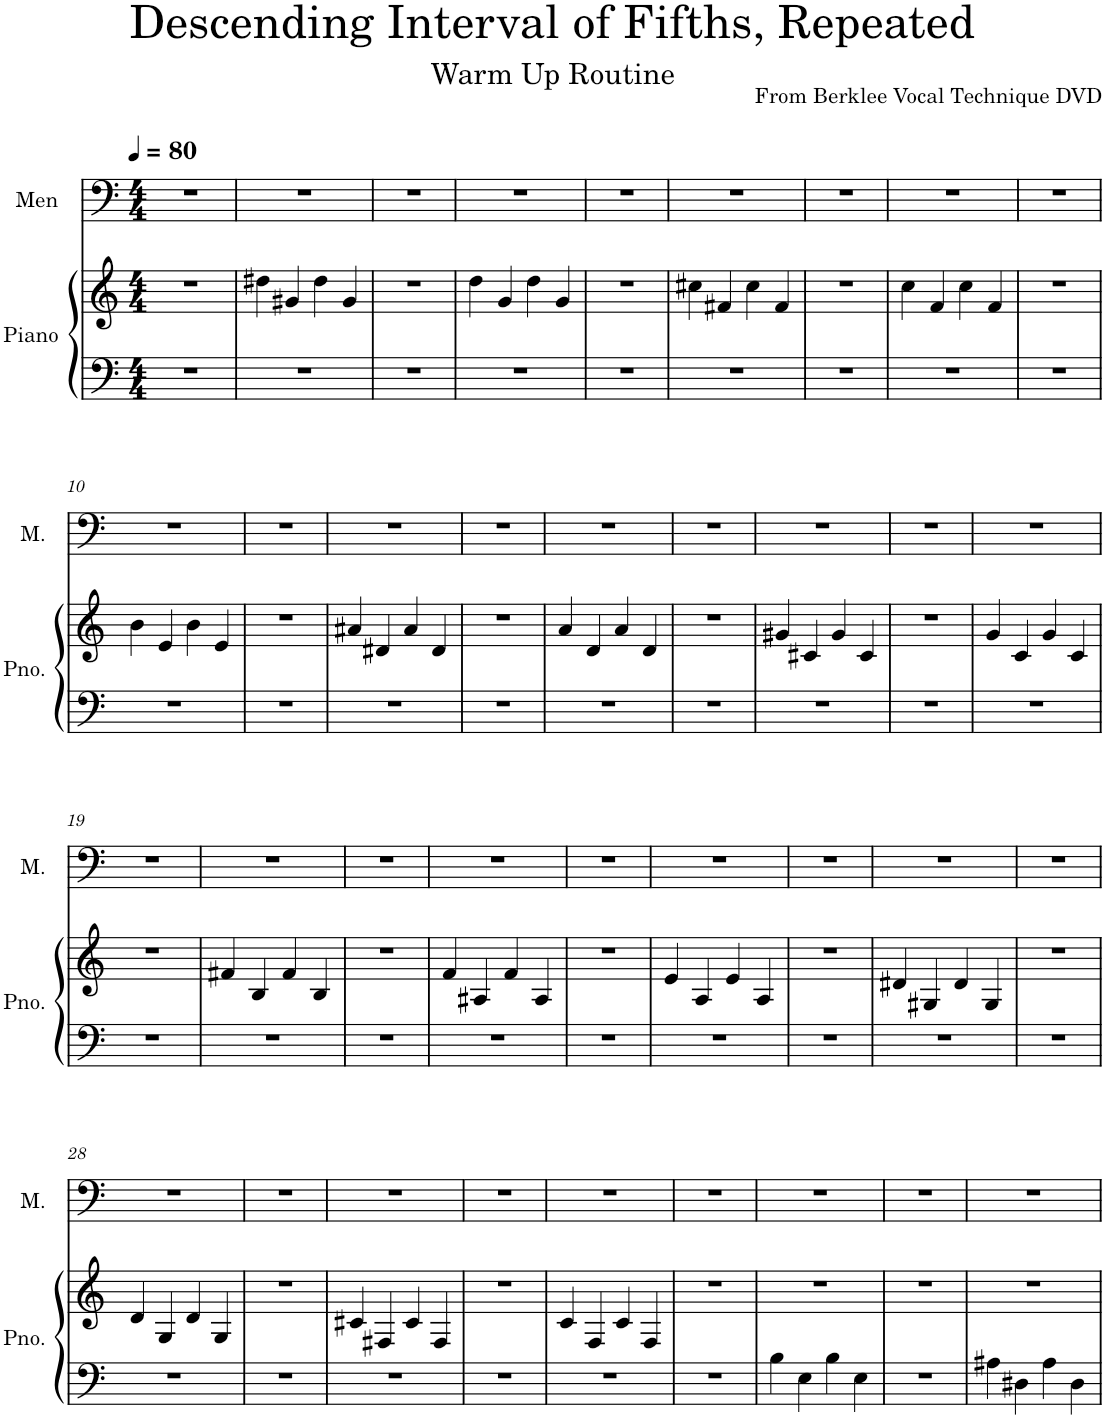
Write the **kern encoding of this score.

**kern	**kern	**kern
*part2	*part2	*part1
*staff3	*staff2	*staff1
*I"Piano	*	*I"Men
*I'Pno.	*	*I'M.
*clefF4	*clefG2	*clefF4
*k[]	*k[]	*k[]
*M4/4	*M4/4	*M4/4
*MM80	*MM80	*MM80
=1	=1	=1
1r	1r	1r
=2	=2	=2
1r	4dd#X\	1r
.	4g#X/	.
.	4dd#\	.
.	4g#/	.
=3	=3	=3
1r	1r	1r
=4	=4	=4
1r	4dd\	1r
.	4g/	.
.	4dd\	.
.	4g/	.
=5	=5	=5
1r	1r	1r
=6	=6	=6
1r	4cc#X\	1r
.	4f#X/	.
.	4cc#\	.
.	4f#/	.
=7	=7	=7
1r	1r	1r
=8	=8	=8
1r	4cc\	1r
.	4f/	.
.	4cc\	.
.	4f/	.
=9	=9	=9
1r	1r	1r
!!LO:LB:g=z
=10	=10	=10
1r	4b\	1r
.	4e/	.
.	4b\	.
.	4e/	.
=11	=11	=11
1r	1r	1r
=12	=12	=12
1r	4a#X/	1r
.	4d#X/	.
.	4a#/	.
.	4d#/	.
=13	=13	=13
1r	1r	1r
=14	=14	=14
1r	4a/	1r
.	4d/	.
.	4a/	.
.	4d/	.
=15	=15	=15
1r	1r	1r
=16	=16	=16
1r	4g#X/	1r
.	4c#X/	.
.	4g#/	.
.	4c#/	.
=17	=17	=17
1r	1r	1r
=18	=18	=18
1r	4g/	1r
.	4c/	.
.	4g/	.
.	4c/	.
!!LO:LB:g=z
=19	=19	=19
1r	1r	1r
=20	=20	=20
1r	4f#X/	1r
.	4B/	.
.	4f#/	.
.	4B/	.
=21	=21	=21
1r	1r	1r
=22	=22	=22
1r	4f/	1r
.	4A#X/	.
.	4f/	.
.	4A#/	.
=23	=23	=23
1r	1r	1r
=24	=24	=24
1r	4e/	1r
.	4A/	.
.	4e/	.
.	4A/	.
=25	=25	=25
1r	1r	1r
=26	=26	=26
1r	4d#X/	1r
.	4G#X/	.
.	4d#/	.
.	4G#/	.
=27	=27	=27
1r	1r	1r
!!LO:LB:g=z
=28	=28	=28
1r	4d/	1r
.	4G/	.
.	4d/	.
.	4G/	.
=29	=29	=29
1r	1r	1r
=30	=30	=30
1r	4c#X/	1r
.	4F#X/	.
.	4c#/	.
.	4F#/	.
=31	=31	=31
1r	1r	1r
=32	=32	=32
1r	4c/	1r
.	4F/	.
.	4c/	.
.	4F/	.
=33	=33	=33
1r	1r	1r
=34	=34	=34
4B\	1r	1r
4E\	.	.
4B\	.	.
4E\	.	.
=35	=35	=35
1r	1r	1r
=36	=36	=36
4A#X\	1r	1r
4D#X\	.	.
4A#\	.	.
4D#\	.	.
=	=	=
*-	*-	*-
